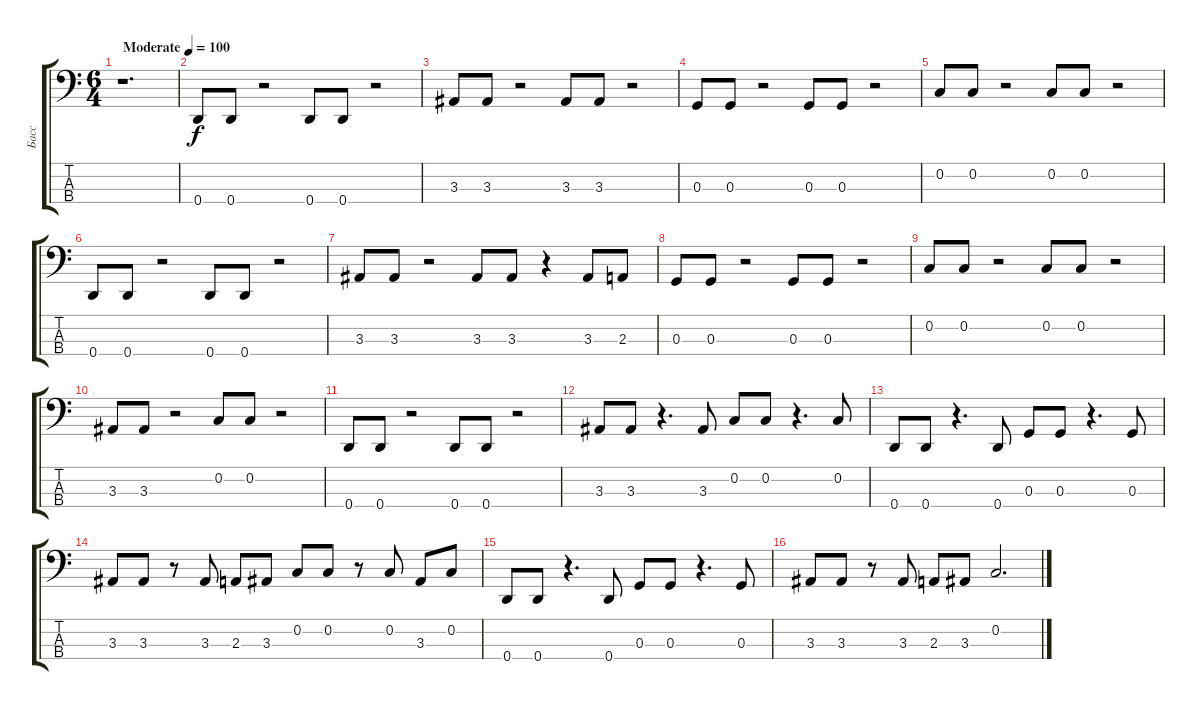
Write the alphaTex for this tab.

\track ("Басс" "Басс") {instrument electricbassfinger}
\staff {score tabs}
\tuning (F2 C2 G1 D1) {hide}
\ts (6 4)
\tempo (100 "Moderate")
\clef f4
\ks c
r.1{d dy f instrument electricbassfinger} |
0.4.8 0.4.8 r.2 0.4.8 0.4.8 r.2 |
3.3.8 3.3.8 r.2 3.3.8 3.3.8 r.2 |
0.3.8 0.3.8 r.2 0.3.8 0.3.8 r.2 |
0.2.8 0.2.8 r.2 0.2.8 0.2.8 r.2 |
0.4.8 0.4.8 r.2 0.4.8 0.4.8 r.2 |
3.3.8 3.3.8 r.2 3.3.8 3.3.8 r.4 3.3.8 2.3.8 |
0.3.8 0.3.8 r.2 0.3.8 0.3.8 r.2 |
0.2.8 0.2.8 r.2 0.2.8 0.2.8 r.2 |
3.3.8 3.3.8 r.2 0.2.8 0.2.8 r.2 |
0.4.8 0.4.8 r.2 0.4.8 0.4.8 r.2 |
3.3.8 3.3.8 r.4{d} 3.3.8 0.2.8 0.2.8 r.4{d} 0.2.8 |
0.4.8 0.4.8 r.4{d} 0.4.8 0.3.8 0.3.8 r.4{d} 0.3.8 |
3.3.8 3.3.8 r.8 3.3.8 2.3.8 3.3.8 0.2.8 0.2.8 r.8 0.2.8 3.3.8 0.2.8 |
0.4.8 0.4.8 r.4{d} 0.4.8 0.3.8 0.3.8 r.4{d} 0.3.8 |
3.3.8 3.3.8 r.8 3.3.8 2.3.8 3.3.8 0.2.2{d}
